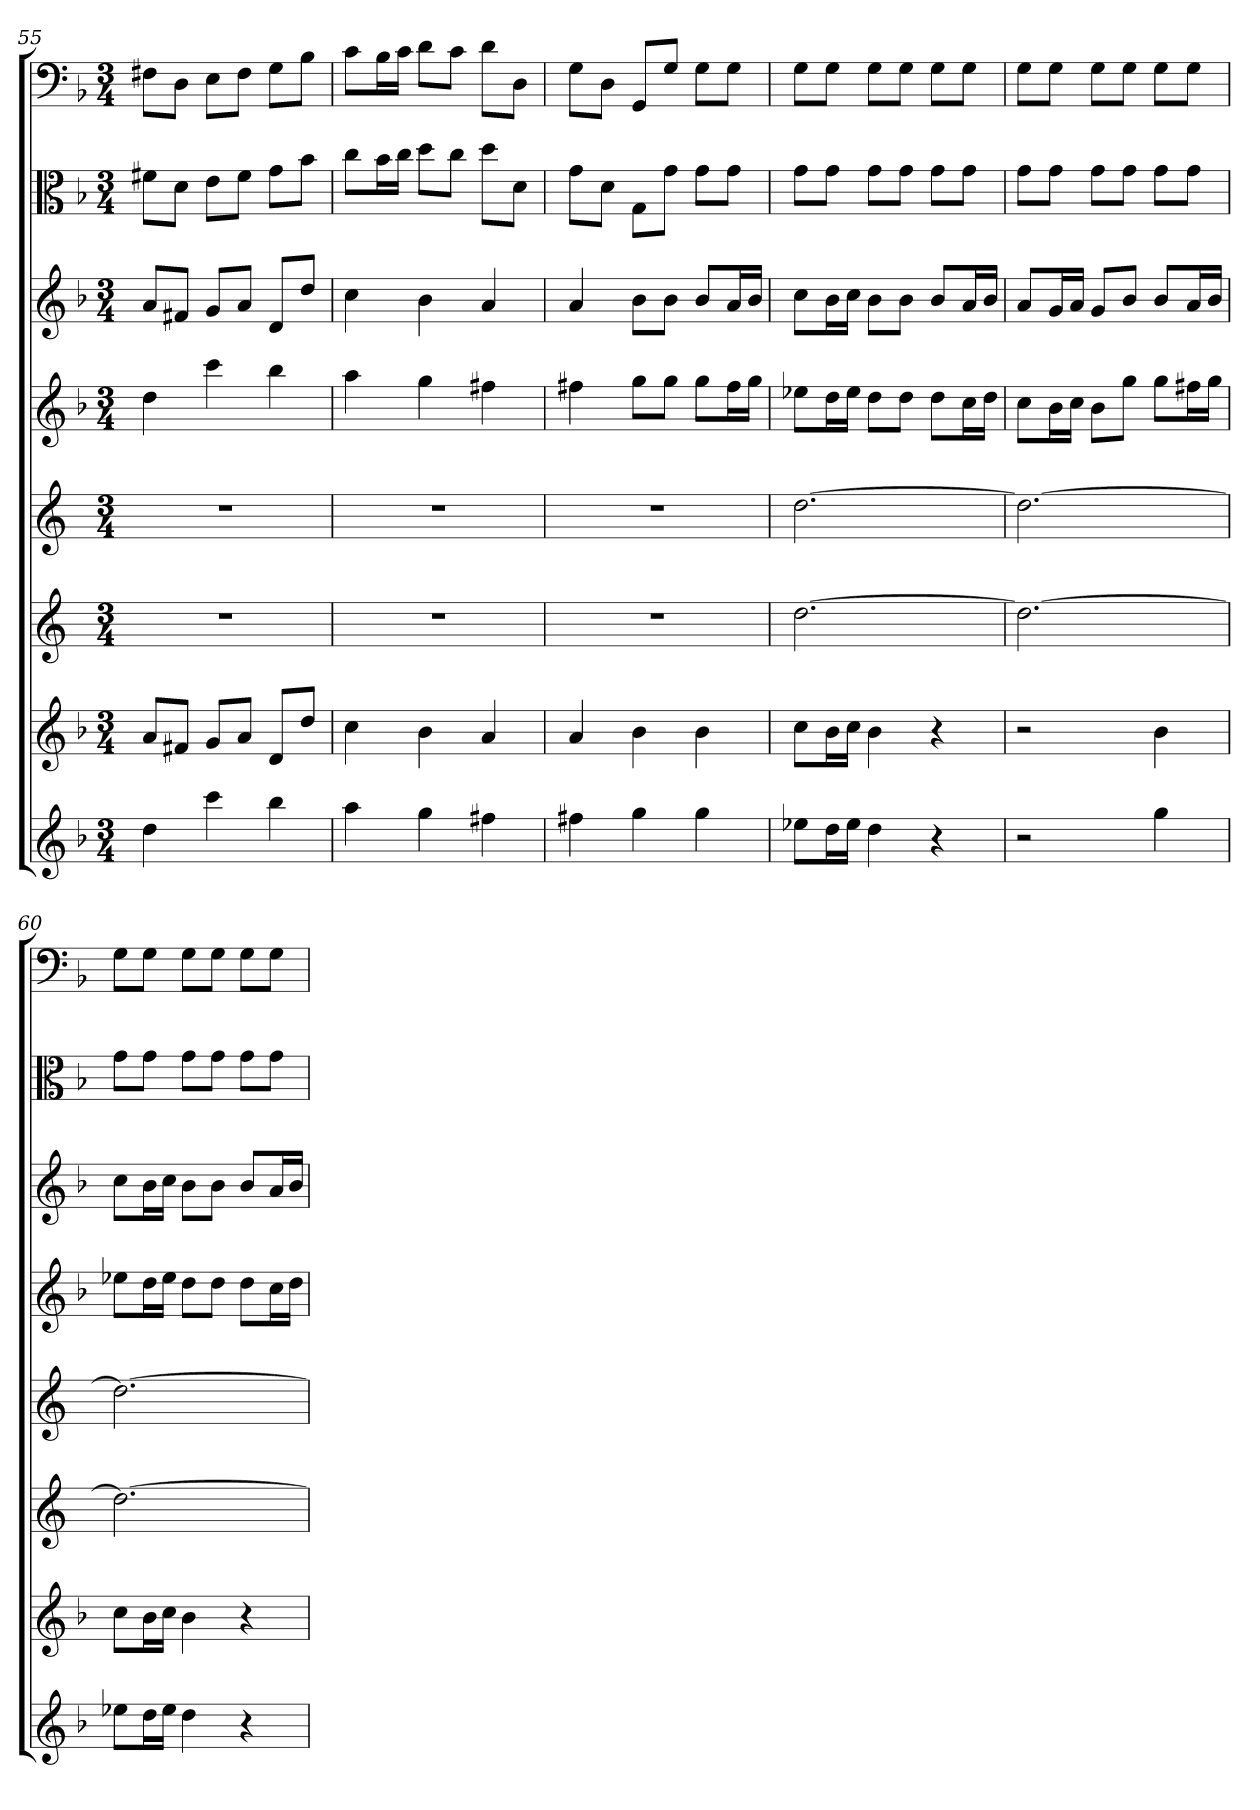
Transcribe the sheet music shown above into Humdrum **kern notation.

**kern	**kern	**kern	**kern	**kern	**kern	**kern	**kern
*part8	*part7	*part6	*part5	*part4	*part3	*part2	*part1
*staff8	*staff7	*staff6	*staff5	*staff4	*staff3	*staff2	*staff1
*	*	*	*	*	*	*clefC3	*clefF4
*k[b-]	*k[b-]	*k[]	*k[]	*k[b-]	*k[b-]	*k[b-]	*k[b-]
*F:	*F:	*	*	*F:	*F:	*F:	*F:
*M3/4	*M3/4	*M3/4	*M3/4	*M3/4	*M3/4	*M3/4	*M3/4
=55	=55	=55	=55	=55	=55	=55	=55
4dd	8aL	2.r	2.r	4dd	8aL	8f#X\L	8F#X\L
.	8f#XJ	.	.	.	8f#XJ	8d\J	8D\J
4ccc	8gL	.	.	4ccc	8gL	8e\L	8E\L
.	8aJ	.	.	.	8aJ	8f#\J	8F#\J
4bb-	8dL	.	.	4bb-	8dL	8g\L	8G\L
.	8ddJ	.	.	.	8ddJ	8b-\J	8B-\J
=56	=56	=56	=56	=56	=56	=56	=56
4aa	4cc	2.r	2.r	4aa	4cc	8cc\L	8c\L
.	.	.	.	.	.	16b-\L	16B-\L
.	.	.	.	.	.	16cc\JJ	16c\JJ
4gg	4b-	.	.	4gg	4b-	8dd\L	8d\L
.	.	.	.	.	.	8cc\J	8c\J
4ff#X	4a	.	.	4ff#X	4a	8dd\L	8d\L
.	.	.	.	.	.	8d\J	8D\J
=57	=57	=57	=57	=57	=57	=57	=57
4ff#X	4a	2.r	2.r	4ff#X	4a	8g\L	8G\L
.	.	.	.	.	.	8d\J	8D\J
4gg	4b-	.	.	8ggL	8b-L	8G\L	8GG/L
.	.	.	.	8ggJ	8b-J	8g\J	8G/J
4gg	4b-	.	.	8ggL	8b-L	8g\L	8G\L
.	.	.	.	16ff#L	16aL	8g\J	8G\J
.	.	.	.	16ggJJ	16b-JJ	.	.
=58	=58	=58	=58	=58	=58	=58	=58
8ee-XL	8ccL	[2.dd	[2.dd	8ee-XL	8ccL	8g\L	8G\L
16ddL	16b-L	.	.	16ddL	16b-L	8g\J	8G\J
16ee-JJ	16ccJJ	.	.	16ee-JJ	16ccJJ	.	.
4dd	4b-	.	.	8ddL	8b-L	8g\L	8G\L
.	.	.	.	8ddJ	8b-J	8g\J	8G\J
4r	4r	.	.	8ddL	8b-L	8g\L	8G\L
.	.	.	.	16ccL	16aL	8g\J	8G\J
.	.	.	.	16ddJJ	16b-JJ	.	.
=59	=59	=59	=59	=59	=59	=59	=59
2r	2r	2.dd_	2.dd_	8ccL	8aL	8g\L	8G\L
.	.	.	.	16b-L	16gL	8g\J	8G\J
.	.	.	.	16ccJJ	16aJJ	.	.
.	.	.	.	8b-L	8gL	8g\L	8G\L
.	.	.	.	8ggJ	8b-J	8g\J	8G\J
4gg	4b-	.	.	8ggL	8b-L	8g\L	8G\L
.	.	.	.	16ff#XL	16aL	8g\J	8G\J
.	.	.	.	16ggJJ	16b-JJ	.	.
=60	=60	=60	=60	=60	=60	=60	=60
8ee-XL	8ccL	2.dd_	2.dd_	8ee-XL	8ccL	8g\L	8G\L
16ddL	16b-L	.	.	16ddL	16b-L	8g\J	8G\J
16ee-JJ	16ccJJ	.	.	16ee-JJ	16ccJJ	.	.
4dd	4b-	.	.	8ddL	8b-L	8g\L	8G\L
.	.	.	.	8ddJ	8b-J	8g\J	8G\J
4r	4r	.	.	8ddL	8b-L	8g\L	8G\L
.	.	.	.	16ccL	16aL	8g\J	8G\J
.	.	.	.	16ddJJ	16b-JJ	.	.
=	=	=	=	=	=	=	=
*-	*-	*-	*-	*-	*-	*-	*-
